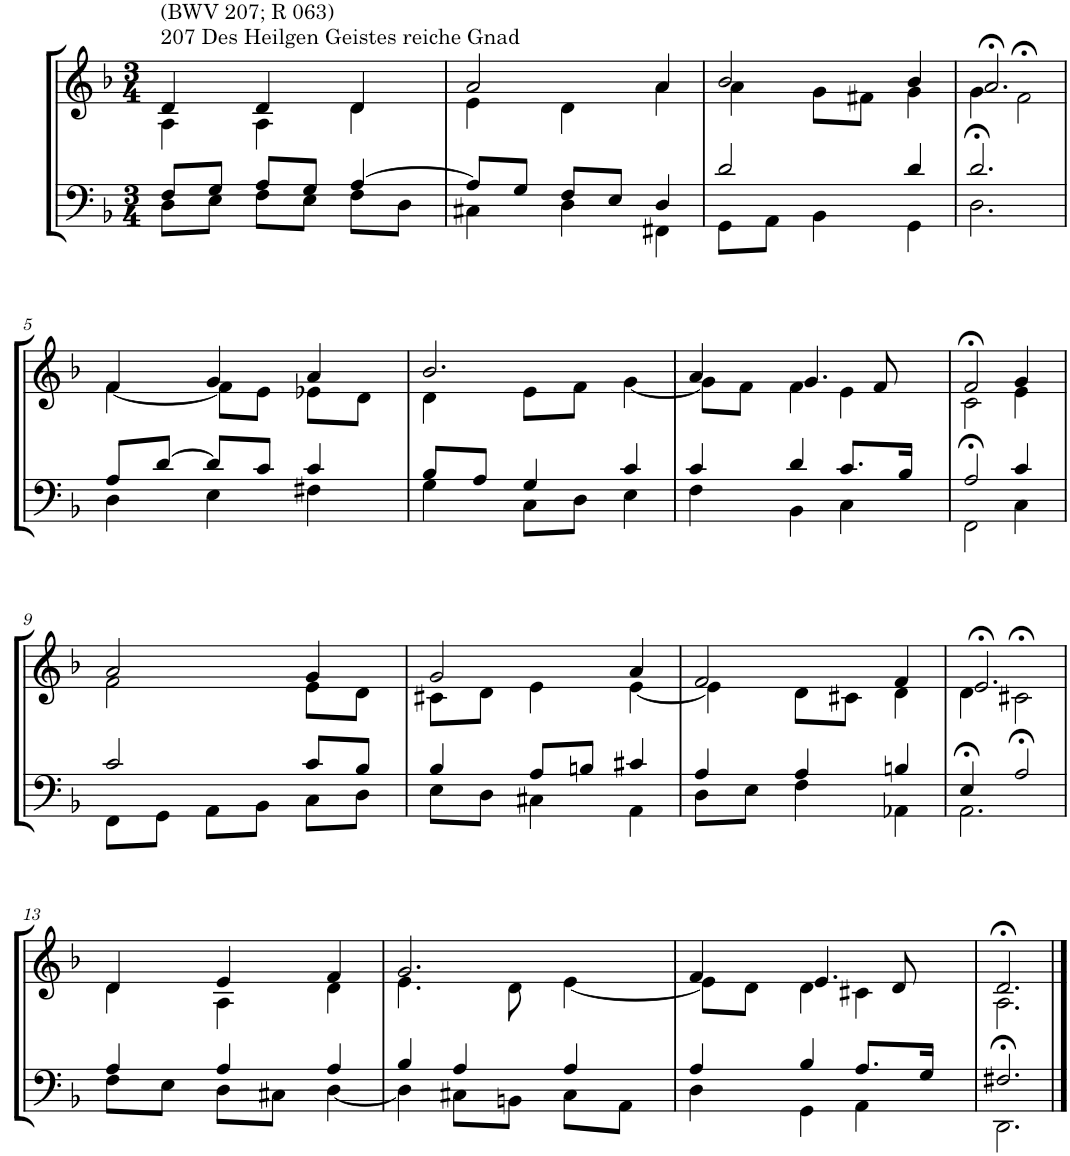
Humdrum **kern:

**kern	**kern
*part2	*part1
*staff2	*staff1
*I"Tenor/Baß	*I"Sopran/Alt
*clefF4	*clefG2
*k[b-]	*k[b-]
*M3/4	*M3/4
=1	=1
*^	*^
!	!	!LO:TX:a:t=207 Des Heilgen Geistes reiche Gnad	!
!	!	!LO:TX:a:t=(BWV 207; R 063)	!
8F/L	8D\L	4d/	4A\
8G/J	8E\J	.	.
8A/L	8F\L	4d/	4A\
8G/J	8E\J	.	.
[4A/	8F\L	4d/	4d\
.	8D\J	.	.
=2	=2	=2	=2
8A/L]	4C#X\	2a/	4e\
8G/J	.	.	.
8F/L	4D\	.	4d\
8E/J	.	.	.
4D/	4FF#X\	4a/	4a\
=3	=3	=3	=3
2d/	8GG\L	2b-/	4a\
.	8AA\J	.	.
.	4BB-\	.	8g\L
.	.	.	8f#X\J
4d/	4GG\	4b-/	4g\
=4	=4	=4	=4
2.d/	2.D>\	2.a>/	4g\
.	.	.	2f>\
!!LO:LB:g=z	!!
=5	=5	=5	=5
8A/L	4D\	4f/	[4f\
[8d/J	.	.	.
8d/L]	4E\	4g/	8f\L]
8c/J	.	.	8e\J
4c/	4F#X\	4a/	8e-X\L
.	.	.	8d\J
=6	=6	=6	=6
8B-/L	4G\	2.b-/	4d\
8A/J	.	.	.
4G/	8C\L	.	8e\L
.	8D\J	.	8f\J
4c/	4E\	.	[4g\
=7	=7	=7	=7
4c/	4F\	4a/	8g\L]
.	.	.	8f\J
4d/	4BB-\	4.g/	4f\
8.c/L	4C\	.	4e\
.	.	8f/	.
16B-/Jk	.	.	.
=8	=8	=8	=8
2A/	2FF>\	2f>/	2c\
4c/	4C\	4g/	4e\
!!LO:LB:g=z	!!
=9	=9	=9	=9
2c/	8FF\L	2a/	2f\
.	8GG\J	.	.
.	8AA\L	.	.
.	8BB-\J	.	.
8c/L	8C\L	4g/	8e\L
8B-/J	8D\J	.	8d\J
=10	=10	=10	=10
4B-/	8E\L	2g/	8c#X\L
.	8D\J	.	8d\J
8A/L	4C#X\	.	4e\
8Bn/J	.	.	.
4c#X/	4AA\	4a/	[4e\
=11	=11	=11	=11
4A/	8D\L	2f/	4e\]
.	8E\J	.	.
4A/	4F\	.	8d\L
.	.	.	8c#X\J
4Bn/	4AA-X\	4f/	4d\
=12	=12	=12	=12
4E/	2.AA>\	2.e>/	4d\
2A>/	.	.	2c#X>\
!!LO:LB:g=z	!!
=13	=13	=13	=13
4A/	8F\L	4d/	4d\
.	8E\J	.	.
4A/	8D\L	4e/	4A\
.	8C#X\J	.	.
4A/	[4D\	4f/	4d\
=14	=14	=14	=14
4B-/	4D\]	2.g/	4.e\
4A/	8C#X\L	.	.
.	8BBn\J	.	8d\
4A/	8C#\L	.	[4e\
.	8AA\J	.	.
=15	=15	=15	=15
4A/	4D\	4f/	8e\L]
.	.	.	8d\J
4B-/	4GG\	4.e/	4d\
8.A/L	4AA\	.	4c#X\
.	.	8d/	.
16G/Jk	.	.	.
=16	=16	=16	=16
2.F#X/	2.DD>\	2.d>/	2.A\
*v	*v	*	*
*	*v	*v
==	==
*-	*-
